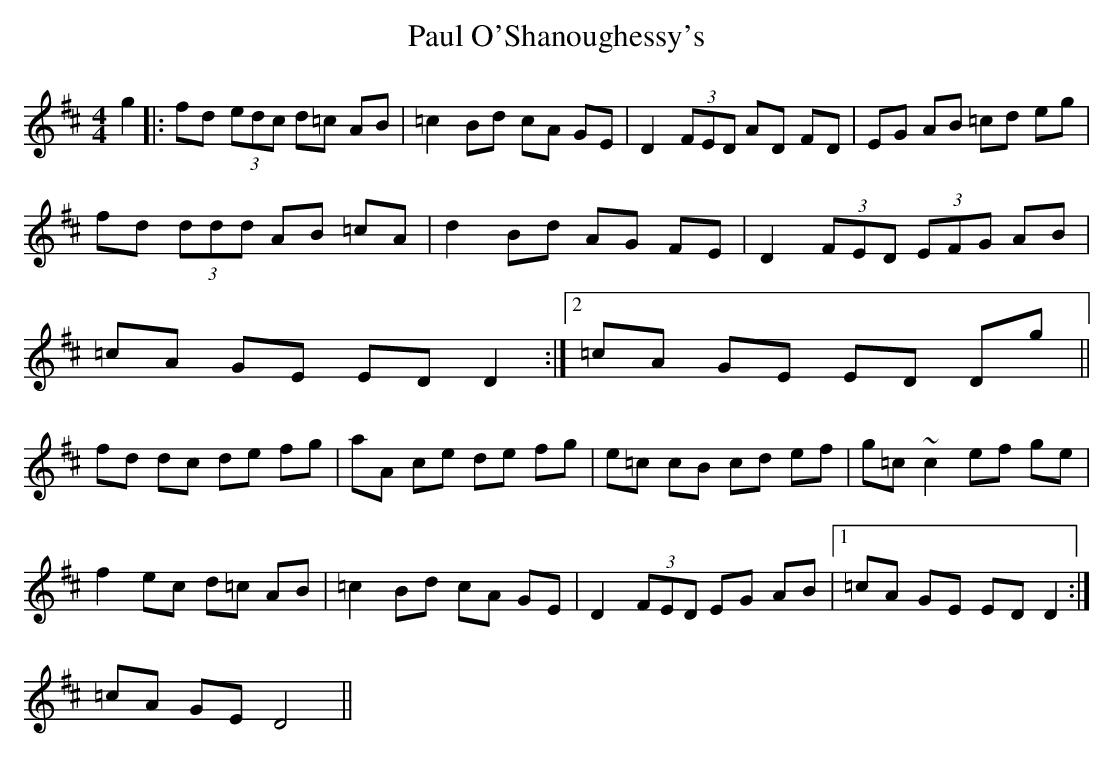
X:1
T:Paul O'Shanoughessy's
M:4/4
L:1/8
K:D
g2|:fd (3 edc d=c AB|=c2 Bd cA GE|D2 (3FED AD FD|EG AB =cd eg|
fd (3 ddd AB =cA|d2 Bd AG FE|D2 (3FED (3EFG AB|
1 =cA GE ED D2:|2 =cA GE ED Dg||
fd dc de fg|aA ce de fg|e=c cB cd ef|g=c ~c2 ef ge|
f2 ec d=c AB|=c2 Bd cA GE|D2 (3FED EG AB|1 =cA GE ED D2:|
2 =cA GE D4||
